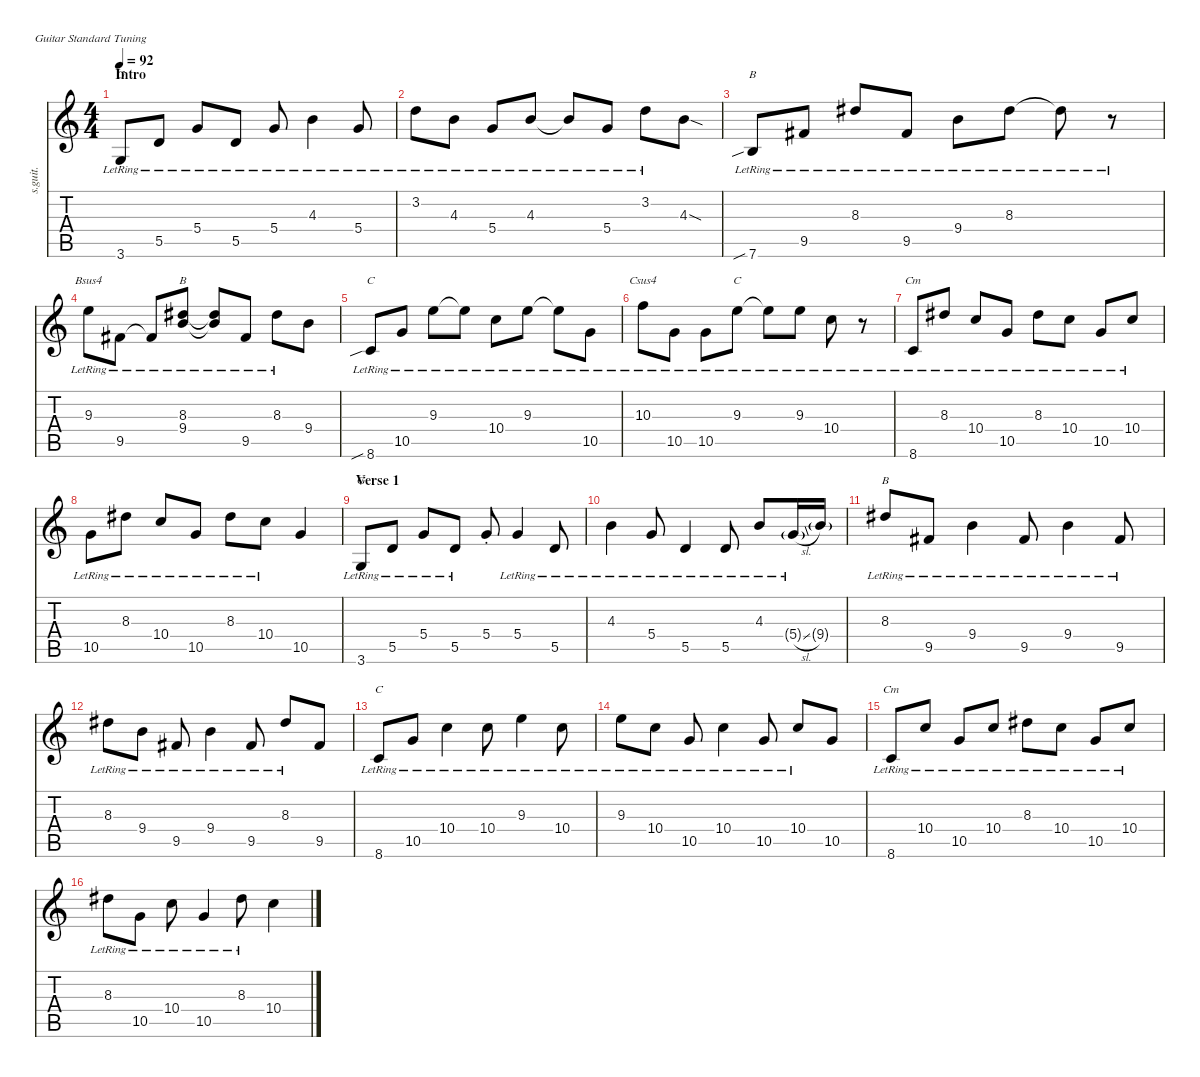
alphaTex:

\defaultSystemsLayout 4
\hideDynamics
\bracketExtendMode nobrackets
\track (" Ed O'Brien | Fender Stratocaster | Clean Guitar" "s.guit.") {instrument electricguitarclean}
\staff {score tabs}
\tuning (E4 B3 G3 D3 A2 E2)
\chord ("G" 3 1 2 2 0 x) {showdiagram false}
\chord ("B" 3 1 2 2 0 x) {showdiagram false}
\chord ("Bsus4" 3 1 2 2 0 x) {showdiagram false}
\chord ("C" 3 1 2 2 0 x) {showdiagram false}
\chord ("Csus4" 3 1 2 2 0 x) {showdiagram false}
\chord ("Cm" 3 1 2 2 0 x) {showdiagram false}
\ts (4 4)
\beaming (8 2 2 2 2)
\section ("" "Intro")
\tempo 92
\clef g2
\ks c
3.6{lr}.8{ch "G" dy mp instrument electricguitarclean} 5.5{lr}.8 5.4{lr}.8 5.5{lr}.8 5.4{lr}.8 4.3{lr}.4 5.4{lr}.8 |
3.2{lr}.8 4.3{lr}.8 5.4{lr}.8 4.3{lr}.8 4.3{lr t}.8 5.4{lr}.8 3.2{lr}.8 4.3{sod}.8 |
7.6{sib lr}.8{ch "B"} 9.5{lr acc #}.8 8.3{lr acc #}.8 9.5{lr acc #}.8 9.4{lr}.8 8.3{lr acc #}.8 8.3{lr t acc #}.8 r.8 |
9.3{lr}.8{ch "Bsus4"} 9.5{lr acc #}.8 9.5{lr t acc #}.8 (8.3{lr acc #} 9.4{lr}).8{ch "B"} (8.3{lr t acc #} 9.4{lr t}).8 9.5{lr acc #}.8 8.3{lr acc #}.8 9.4.8 |
8.6{sib lr}.8{ch "C"} 10.5{lr}.8 9.3{lr}.8 9.3{lr t}.8 10.4{lr}.8 9.3{lr}.8 9.3{lr t}.8 10.5{lr}.8 |
10.3{lr}.8{ch "Csus4"} 10.5{lr}.8 10.5{lr}.8 9.3{lr}.8{ch "C"} 9.3{lr t}.8 9.3{lr}.8 10.4{lr}.8 r.8 |
8.6{lr}.8{ch "Cm"} 8.3{lr acc #}.8 10.4{lr}.8 10.5{lr}.8 8.3{lr acc #}.8 10.4{lr}.8 10.5{lr}.8 10.4{lr}.8 |
10.5{lr}.8 8.3{lr acc #}.8 10.4{lr}.8 10.5{lr}.8 8.3{lr acc #}.8 10.4{lr}.8 10.5.4 |
\section ("" "Verse 1")
3.6{lr}.8{ch "G"} 5.5{lr}.8 5.4{lr}.8 5.5{lr}.8 5.4{st}.8 5.4{lr}.4 5.5{lr}.8 |
4.3{lr}.4 5.4{lr}.8 5.5{lr}.4 5.5{lr}.8 4.3{lr}.8 5.4{sl g lr}.16 9.4{g}.16 |
8.3{lr acc #}.8{ch "B"} 9.5{lr acc #}.8 9.4{lr}.4 9.5{lr acc #}.8 9.4{lr}.4 9.5{lr acc #}.8 |
8.3{lr acc #}.8 9.4{lr}.8 9.5{lr acc #}.8 9.4{lr}.4 9.5{lr acc #}.8 8.3{lr acc #}.8 9.5{acc #}.8 |
8.6{lr}.8{ch "C"} 10.5{lr}.8 10.4{lr}.4 10.4{lr}.8 9.3{lr}.4 10.4{lr}.8 |
9.3{lr}.8 10.4{lr}.8 10.5{lr}.8 10.4{lr}.4 10.5{lr}.8 10.4{lr}.8 10.5.8 |
8.6{lr}.8{ch "Cm"} 10.4{lr}.8 10.5{lr}.8 10.4{lr}.8 8.3{lr acc #}.8 10.4{lr}.8 10.5{lr}.8 10.4{lr}.8 |
8.3{lr acc #}.8 10.5{lr}.8 10.4{lr}.8 10.5{lr}.4 8.3{lr acc #}.8 10.4.4
